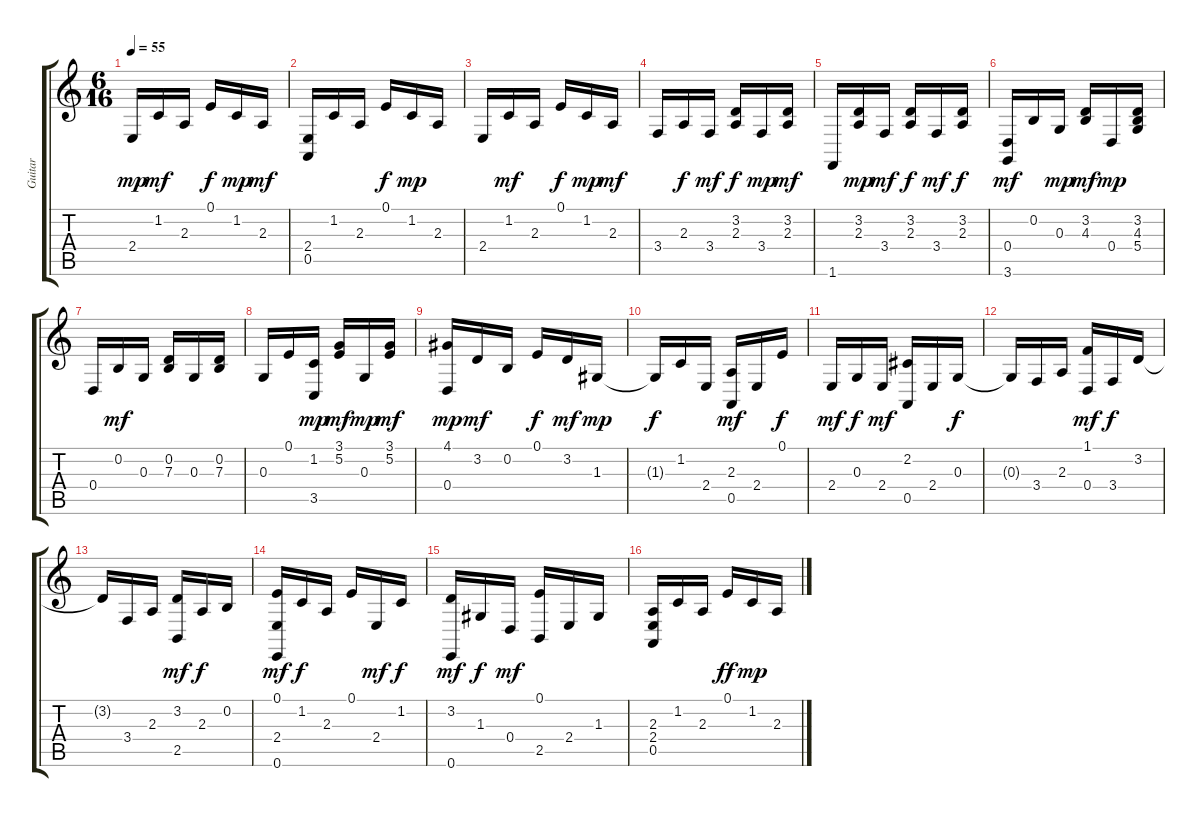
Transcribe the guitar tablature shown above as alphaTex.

\track ("Guitar" "Guitar") {instrument acousticgrandpiano}
\staff {score tabs}
\tuning (E4 B3 G3 D3 A2 E2) {hide}
\ts (6 16)
\tempo 55
\clef g2
\ks c
2.4.16{dy mp} 1.2.16{dy mf} 2.3.16 0.1.16{dy f} 1.2.16{dy mp} 2.3.16{dy mf} |
(2.4 0.5).16 1.2.16 2.3.16 0.1.16{dy f} 1.2.16{dy mp} 2.3.16 |
2.4.16 1.2.16{dy mf} 2.3.16 0.1.16{dy f} 1.2.16{dy mp} 2.3.16{dy mf} |
3.4.16 2.3.16{dy f} 3.4.16{dy mf} (3.2 2.3).16{dy f} 3.4.16{dy mp} (3.2 2.3).16{dy mf} |
1.6.16 (3.2 2.3).16{dy mp} 3.4.16{dy mf} (3.2 2.3).16{dy f} 3.4.16{dy mf} (3.2 2.3).16{dy f} |
(0.4 3.6).16{dy mf} 0.2.16 0.3.16{dy mp} (3.2 4.3).16{dy mf} 0.4.16{dy mp} (3.2 4.3 5.4).16 |
0.4.16 0.2.16{dy mf} 0.3.16 (0.2 7.3).16 0.3.16 (0.2 7.3).16 |
0.3.16 0.1.16 (1.2 3.5).16{dy mp} (3.1 5.2).16{dy mf} 0.3.16{dy mp} (3.1 5.2).16{dy mf} |
(4.1 0.4).16{dy mp} 3.2.16{dy mf} 0.2.16 0.1.16{dy f} 3.2.16{dy mf} 1.3.16{dy mp} |
1.3{t}.16{dy f} 1.2.16 2.4.16 (2.3 0.5).16{dy mf} 2.4.16 0.1.16{dy f} |
2.4.16{dy mf} 0.3.16{dy f} 2.4.16{dy mf} (2.2 0.5).16 2.4.16 0.3.16{dy f} |
0.3{t}.16 3.4.16 2.3.16 (1.1 0.4).16{dy mf} 3.4.16{dy f} 3.2.16 |
3.2{t}.16 3.4.16 2.3.16 (3.2 2.5).16{dy mf} 2.3.16{dy f} 0.2.16 |
(0.1 2.4 0.6).16{dy mf} 1.2.16{dy f} 2.3.16 0.1.16 2.4.16{dy mf} 1.2.16{dy f} |
(3.2 0.6).16{dy mf} 1.3.16{dy f} 0.4.16{dy mf} (0.1 2.5).16 2.4.16 1.3.16 |
(2.3 2.4 0.5).16 1.2.16 2.3.16 0.1.16{dy ff} 1.2.16{dy mp} 2.3.16
